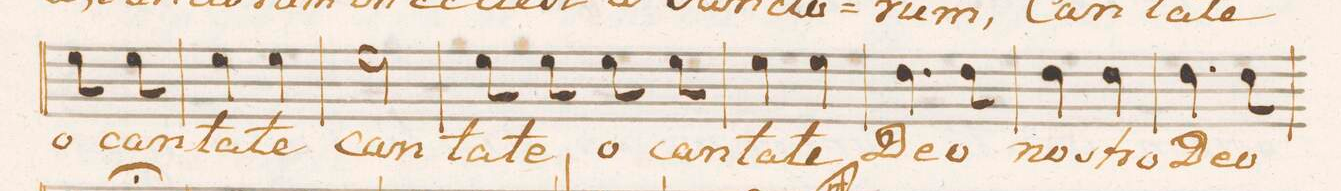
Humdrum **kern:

**kern	**text
*I"Alto.	*
*clefC3	*
*k[b-e-]	*
*M2/4	*
8f\	o
8f\	can-
=87	=87
4f\	-ta-
4f\	-te
=88	=88
2f\	can-
=89	=89
8f\	-ta-
8f\	-te
8f\	o
8f\	can-
=90	=90
4f\	-ta-
4f\	-te
=91	=91
4.e-\	De-
8e-\	-o
=92	=92
4e-\	nos-
4e-\	-tro
=93	=93
4.e-\	De-
8e-\	-o
=94	=94
*-	*-
